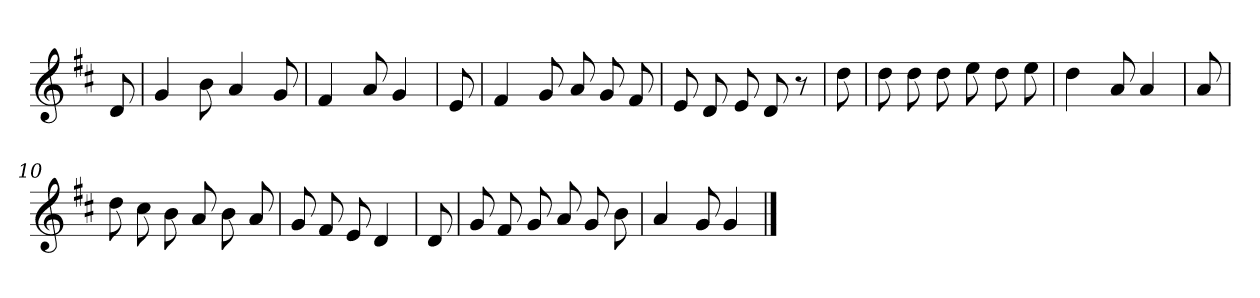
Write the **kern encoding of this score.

**kern
*part1
*staff1
*clefG2
*k[f#c#]
=
8d
=1
4g
8b
4a
8g
=2
4f#
8a
4g
=3
8e
=4
4f#
8g
8a
8g
8f#
=5
8e
8d
8e
8d
8r
=6
8dd
=7
8dd
8dd
8dd
8ee
8dd
8ee
=8
4dd
8a
4a
=9
8a
=10
8dd
8cc#
8b
8a
8b
8a
=11
8g
8f#
8e
4d
=12
8d
=13
8g
8f#
8g
8a
8g
8b
=14
4a
8g
4g
==
*-
